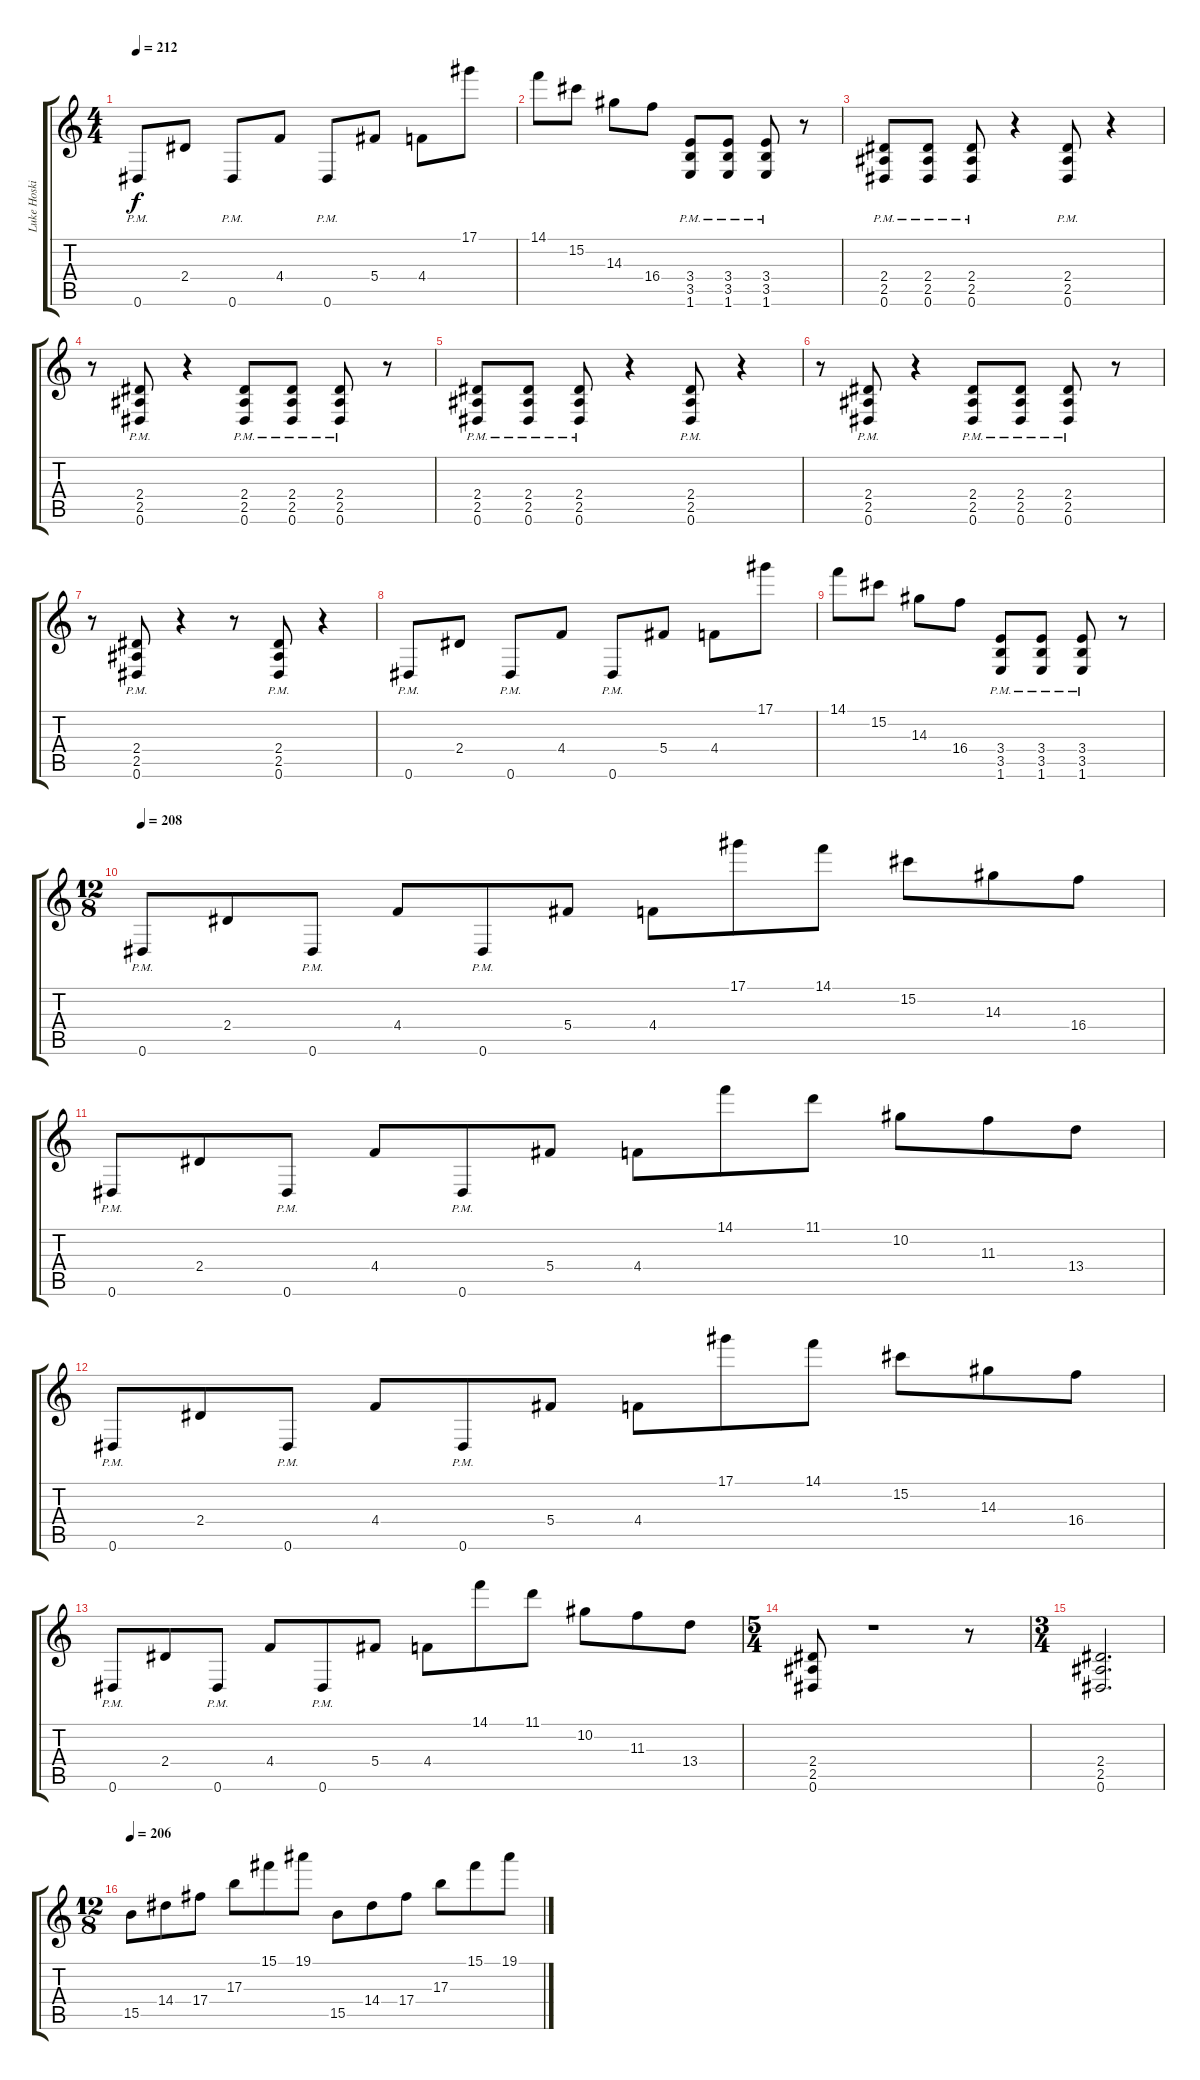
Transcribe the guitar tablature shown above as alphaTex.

\track ("Luke Hoskin" "Luke Hoski") {instrument overdrivenguitar}
\staff {score tabs}
\tuning (Eb4 Bb3 Gb3 Db3 Ab2 Eb2) {hide}
\ts (4 4)
\tempo 212
\clef g2
\ks c
0.6{pm}.8{dy f} 2.4.8 0.6{pm}.8 4.4.8 0.6{pm}.8 5.4.8 4.4.8 17.1.8 |
14.1.8 15.2.8 14.3.8 16.4.8 (3.4{pm} 3.5{pm} 1.6{pm}).8 (3.4{pm} 3.5{pm} 1.6{pm}).8 (3.4{pm} 3.5{pm} 1.6{pm}).8 r.8 |
(2.4{pm} 2.5{pm} 0.6{pm}).8 (2.4{pm} 2.5{pm} 0.6{pm}).8 (2.4{pm} 2.5{pm} 0.6{pm}).8 r.4 (2.4{pm} 2.5{pm} 0.6{pm}).8 r.4 |
r.8 (2.4{pm} 2.5{pm} 0.6{pm}).8 r.4 (2.4{pm} 2.5{pm} 0.6{pm}).8 (2.4{pm} 2.5{pm} 0.6{pm}).8 (2.4{pm} 2.5{pm} 0.6{pm}).8 r.8 |
(2.4{pm} 2.5{pm} 0.6{pm}).8 (2.4{pm} 2.5{pm} 0.6{pm}).8 (2.4{pm} 2.5{pm} 0.6{pm}).8 r.4 (2.4{pm} 2.5{pm} 0.6{pm}).8 r.4 |
r.8 (2.4{pm} 2.5{pm} 0.6{pm}).8 r.4 (2.4{pm} 2.5{pm} 0.6{pm}).8 (2.4{pm} 2.5{pm} 0.6{pm}).8 (2.4{pm} 2.5{pm} 0.6{pm}).8 r.8 |
r.8 (2.4{pm} 2.5{pm} 0.6{pm}).8 r.4 r.8 (2.4{pm} 2.5{pm} 0.6{pm}).8 r.4 |
0.6{pm}.8 2.4.8 0.6{pm}.8 4.4.8 0.6{pm}.8 5.4.8 4.4.8 17.1.8 |
14.1.8 15.2.8 14.3.8 16.4.8 (3.4{pm} 3.5{pm} 1.6{pm}).8 (3.4{pm} 3.5{pm} 1.6{pm}).8 (3.4{pm} 3.5{pm} 1.6{pm}).8 r.8 |
\ts (12 8)
\tempo 208
0.6{pm}.8 2.4.8 0.6{pm}.8 4.4.8 0.6{pm}.8 5.4.8 4.4.8 17.1.8 14.1.8 15.2.8 14.3.8 16.4.8 |
0.6{pm}.8 2.4.8 0.6{pm}.8 4.4.8 0.6{pm}.8 5.4.8 4.4.8 14.1.8 11.1.8 10.2.8 11.3.8 13.4.8 |
0.6{pm}.8 2.4.8 0.6{pm}.8 4.4.8 0.6{pm}.8 5.4.8 4.4.8 17.1.8 14.1.8 15.2.8 14.3.8 16.4.8 |
0.6{pm}.8 2.4.8 0.6{pm}.8 4.4.8 0.6{pm}.8 5.4.8 4.4.8 14.1.8 11.1.8 10.2.8 11.3.8 13.4.8 |
\ts (5 4)
(2.4 2.5 0.6).8 r.1 r.8 |
\ts (3 4)
(2.4 2.5 0.6).2{d} |
\ts (12 8)
\tempo 206
15.5.8 14.4.8 17.4.8 17.3.8 15.1.8 19.1.8 15.5.8 14.4.8 17.4.8 17.3.8 15.1.8 19.1.8
